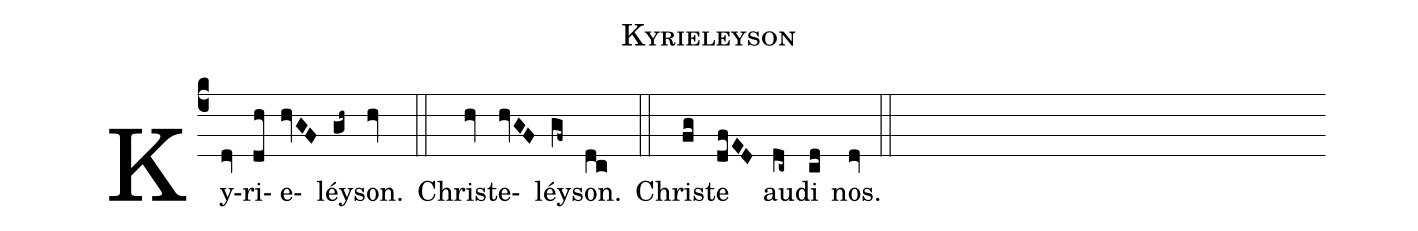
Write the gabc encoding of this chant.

name: Kyrieleyson;
%%
(c4) Ky(dv)ri(dh)e(hvGF)léy(gh~)son.(hv) (::)
Chris(hv)te(hvGF)léy(gf~)son.(dc) (::)
Chris(fg)te(dfED) au(dc~)di(cd) nos.(dv) (::)
